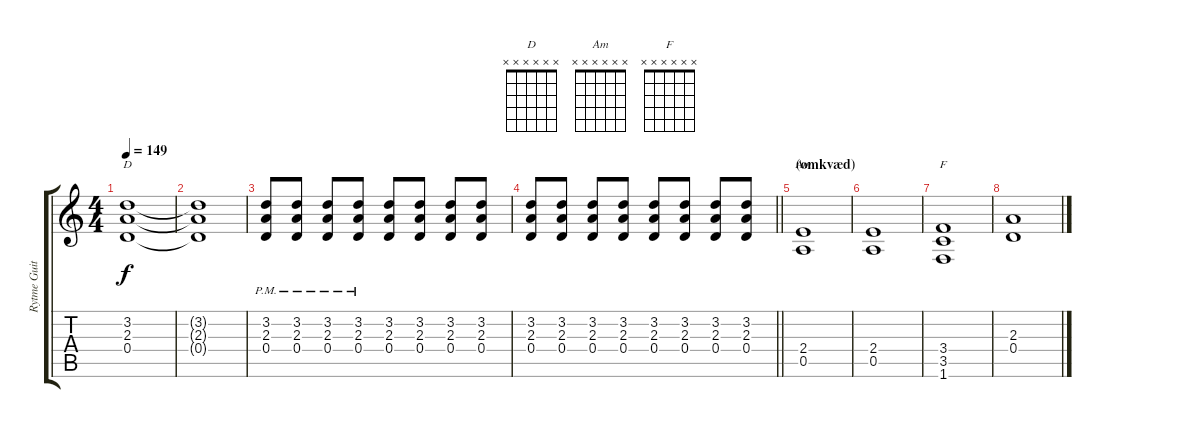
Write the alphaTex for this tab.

\track ("Rytme Guitar (højre) - overdrive" "Rytme Guit") {instrument overdrivenguitar}
\staff {score tabs}
\tuning (E4 B3 G3 D3 A2 E2) {hide}
\chord ("D" x x x x x x)
\chord ("Am" x x x x x x)
\chord ("F" x x x x x x)
\ts (4 4)
\tempo 149
\clef g2
\ks c
(3.2{t} 2.3{t} 0.4{t}).1{ch "D" dy f} |
(3.2{t} 2.3{t} 0.4{t}).1 |
(3.2 2.3{pm} 0.4{pm}).8 (3.2 2.3{pm} 0.4{pm}).8 (3.2{pm} 2.3{pm} 0.4{pm}).8 (3.2{pm} 2.3{pm} 0.4{pm}).8 (3.2 2.3 0.4).8 (3.2 2.3 0.4).8 (3.2 2.3 0.4).8 (3.2 2.3 0.4).8 |
\barLineRight lightlight
(3.2 2.3 0.4).8 (3.2 2.3 0.4).8 (3.2 2.3 0.4).8 (3.2 2.3 0.4).8 (3.2 2.3 0.4).8 (3.2 2.3 0.4).8 (3.2 2.3 0.4).8 (3.2 2.3 0.4).8 |
\section ("" "(omkvæd)")
(2.4 0.5).1{ch "Am" volume 0} |
(2.4 0.5).1 |
(3.4 3.5 1.6).1{ch "F"} |
(2.3 0.4).1
